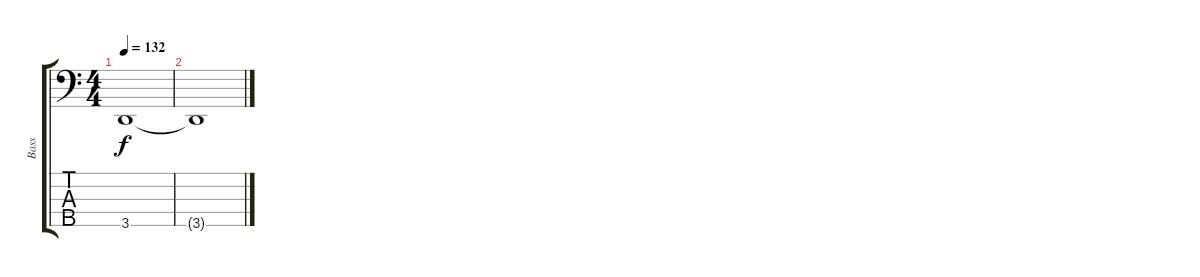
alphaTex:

\track ("Bass" "Bass") {instrument electricbassfinger}
\staff {score tabs}
\tuning (G2 D2 A1 E1 B0) {hide}
\ts (4 4)
\tempo 132
\clef f4
\ks aminor
3.5{t}.1{dy f} |
3.5{t}.1
